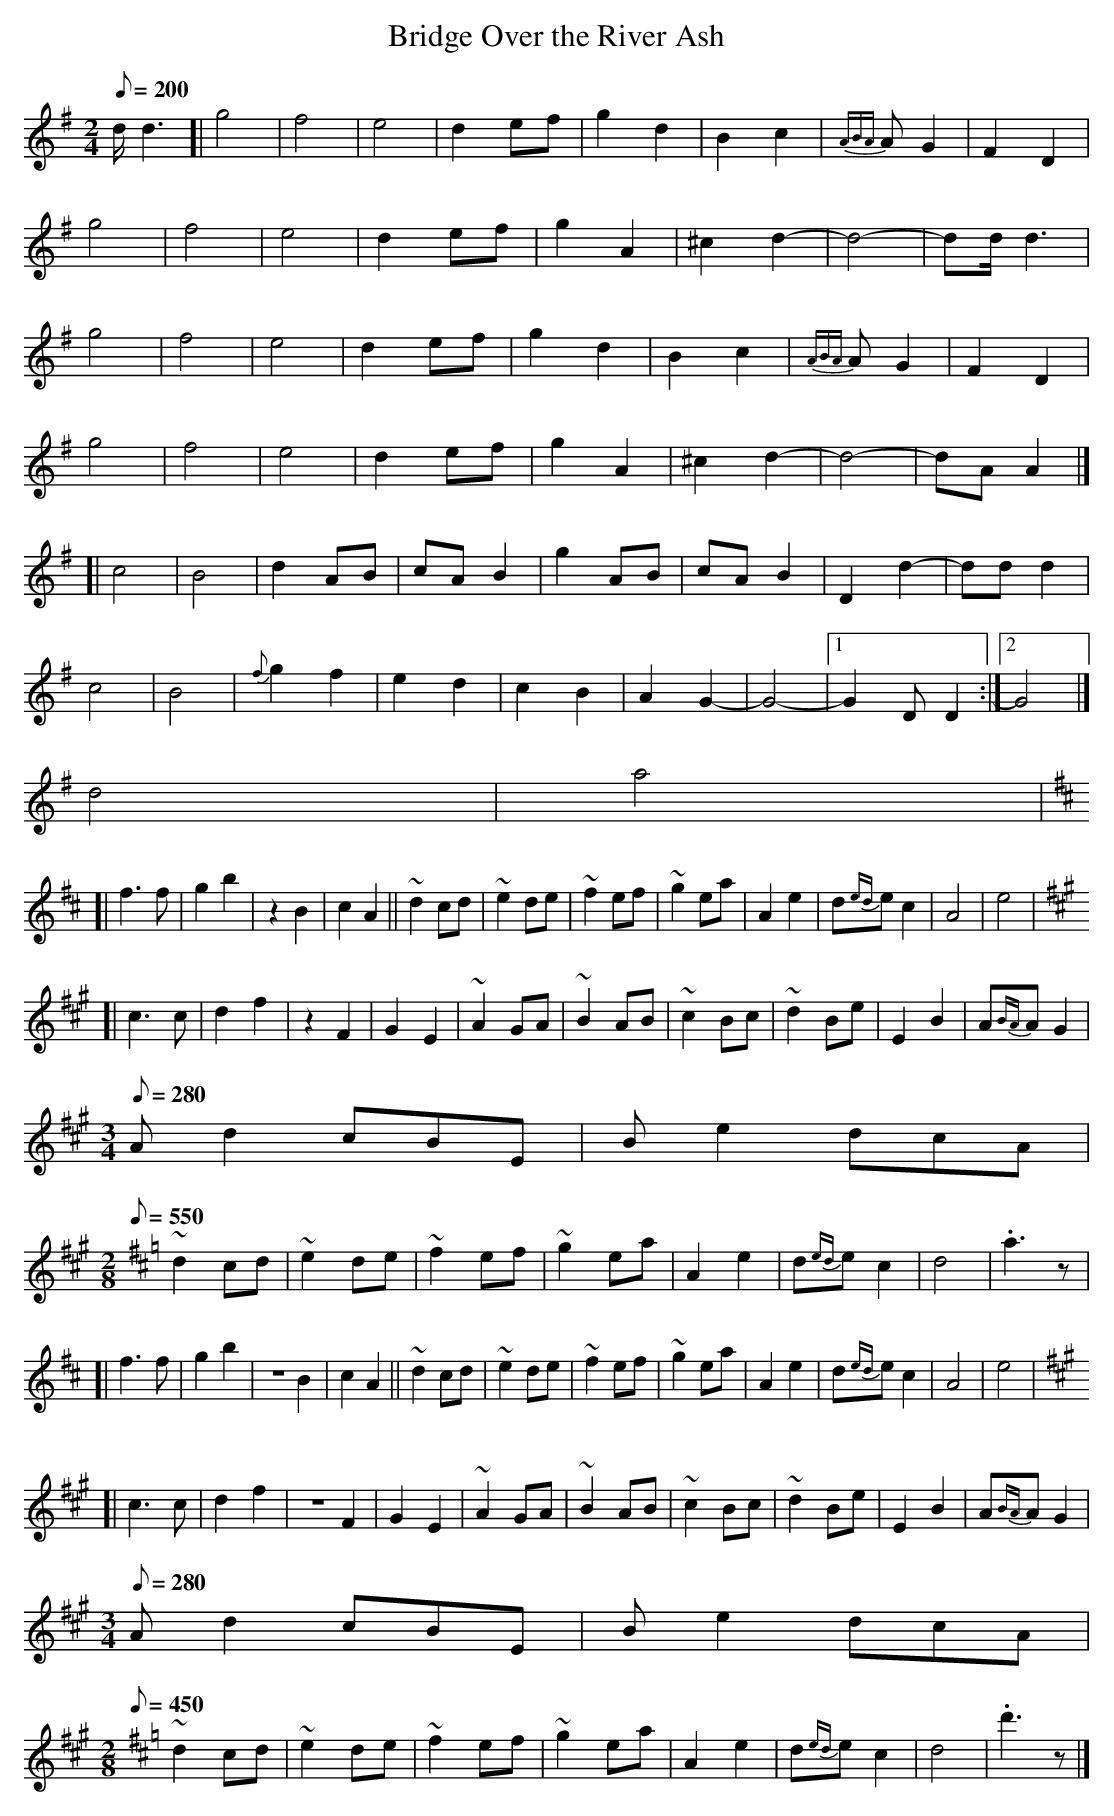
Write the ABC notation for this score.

X:1
T:Bridge Over the River Ash
M:2/4
L:1/8
Q:200
K:G
d/2d3[|g4|f4|e4|d2ef|g2d2|B2c2|{ABA}AG2|F2D2|
g4|f4|e4|d2ef|g2A2|^c2d2-|d4-|dd/2d3|
g4|f4|e4|d2ef|g2d2|B2c2|{ABA}AG2|F2D2|
g4|f4|e4|d2ef|g2A2|^c2d2-|d4-|dAA2|]
[|c4|B4|d2AB|cAB2|g2AB|cAB2|D2d2-|ddd2|
c4|B4|{f}g2f2|e2d2|c2B2|A2G2-|G4-|1G2DD2:|2G4|]
d4|a4|
K:D
[|f3f|g2b2|z2B2|c2A2||~d2cd|~e2de|~f2ef|~g2ea|A2e2|d{ed}ec2|A4|e4|
K:A
[|c3c|d2f2|z2F2|G2E2|~A2GA|~B2AB|~c2Bc|~d2Be|E2B2|A{BA}AG2|
M:3/4
Q:280
Ad2cBE|Be2dcA|
M:2/8
Q:550
K:D
~d2cd|~e2de|~f2ef|~g2ea|A2e2|d{ed}ec2|d4|.a3z|
[|f3f|g2b2|z2B2|c2A2||~d2cd|~e2de|~f2ef|~g2ea|A2e2|d{ed}ec2|A4|e4|
K:A
[|c3c|d2f2|z2F2|G2E2|~A2GA|~B2AB|~c2Bc|~d2Be|E2B2|A{BA}AG2|
M:3/4
Q:280
Ad2cBE|Be2dcA|
M:2/8
Q:450
K:D
~d2cd|~e2de|~f2ef|~g2ea|A2e2|d{ed}ec2|d4|.d'3z|]
